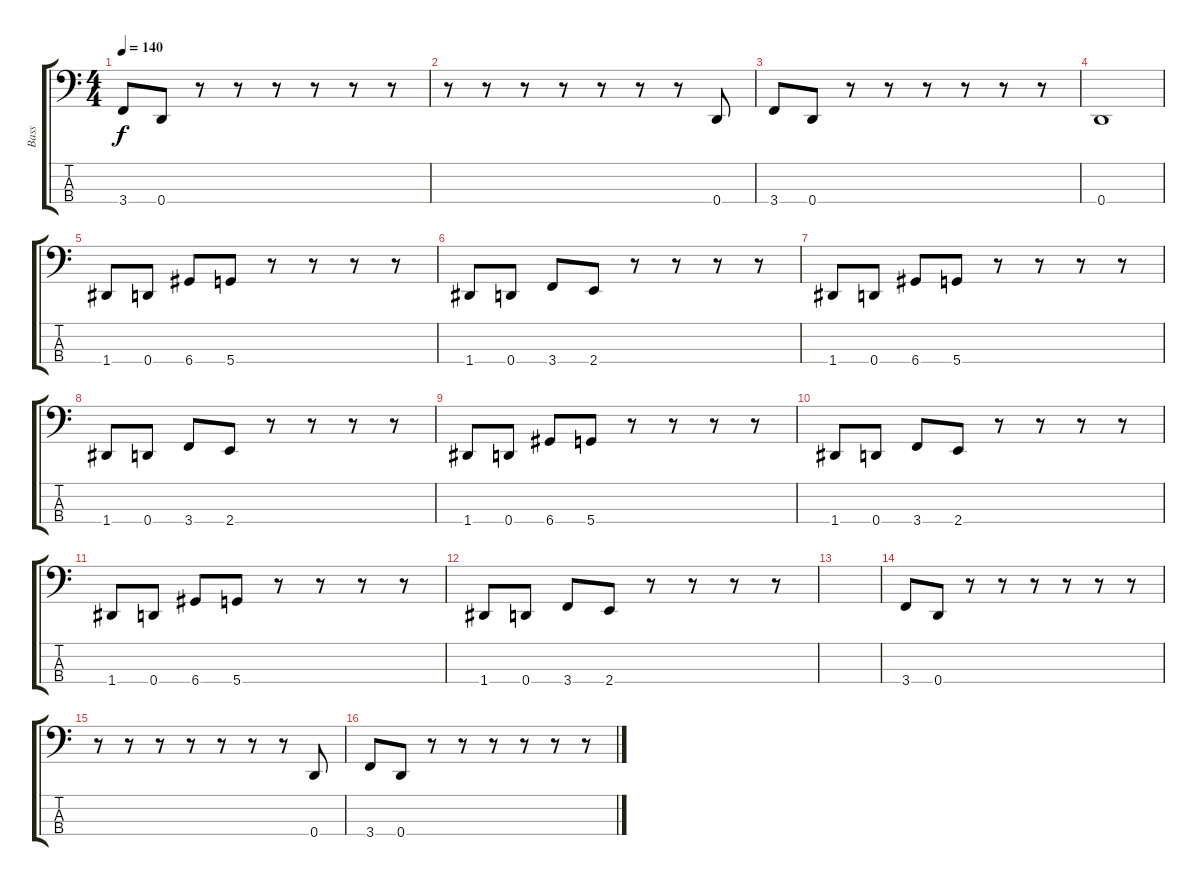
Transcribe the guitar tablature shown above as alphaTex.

\track ("Bass" "Bass") {instrument electricbassfinger}
\staff {score tabs}
\tuning (G2 D2 A1 D1) {hide}
\ts (4 4)
\tempo 140
\clef f4
\ks c
3.4.8{dy f} 0.4.8 r.8 r.8 r.8 r.8 r.8 r.8 |
r.8 r.8 r.8 r.8 r.8 r.8 r.8 0.4.8 |
3.4.8 0.4.8 r.8 r.8 r.8 r.8 r.8 r.8 |
0.4.1 |
1.4.8 0.4.8 6.4.8 5.4.8 r.8 r.8 r.8 r.8 |
1.4.8 0.4.8 3.4.8 2.4.8 r.8 r.8 r.8 r.8 |
1.4.8 0.4.8 6.4.8 5.4.8 r.8 r.8 r.8 r.8 |
1.4.8 0.4.8 3.4.8 2.4.8 r.8 r.8 r.8 r.8 |
1.4.8 0.4.8 6.4.8 5.4.8 r.8 r.8 r.8 r.8 |
1.4.8 0.4.8 3.4.8 2.4.8 r.8 r.8 r.8 r.8 |
1.4.8 0.4.8 6.4.8 5.4.8 r.8 r.8 r.8 r.8 |
1.4.8 0.4.8 3.4.8 2.4.8 r.8 r.8 r.8 r.8 |
|
3.4.8 0.4.8 r.8 r.8 r.8 r.8 r.8 r.8 |
r.8 r.8 r.8 r.8 r.8 r.8 r.8 0.4.8 |
3.4.8 0.4.8 r.8 r.8 r.8 r.8 r.8 r.8
